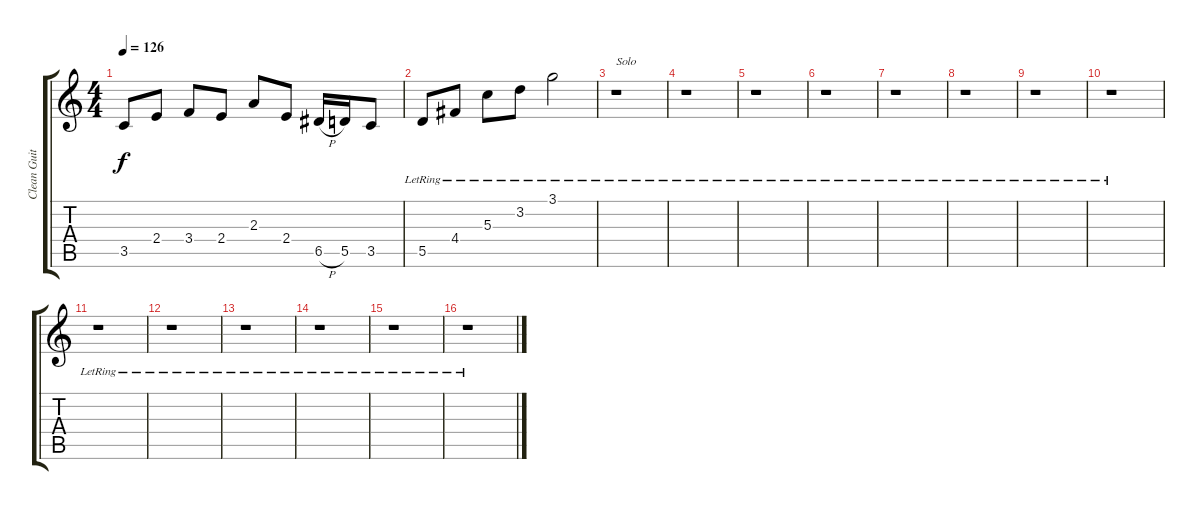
\track ("Clean Guitar 2" "Clean Guit") {instrument acousticguitarsteel}
\staff {score tabs}
\tuning (E4 B3 G3 D3 A2 E2) {hide}
\ts (4 4)
\tempo 126
\clef g2
\ks c
3.5.8{dy f} 2.4.8 3.4.8 2.4.8 2.3.8 2.4.8 6.5{h}.16 5.5.16 3.5.8 |
5.5{lr}.8 4.4{lr}.8 5.3{lr}.8 3.2{lr}.8 3.1{lr}.2 |
r.1{txt "Solo"} |
r.1 |
r.1 |
r.1 |
r.1 |
r.1 |
r.1 |
r.1 |
r.1 |
r.1 |
r.1 |
r.1 |
r.1 |
r.1
